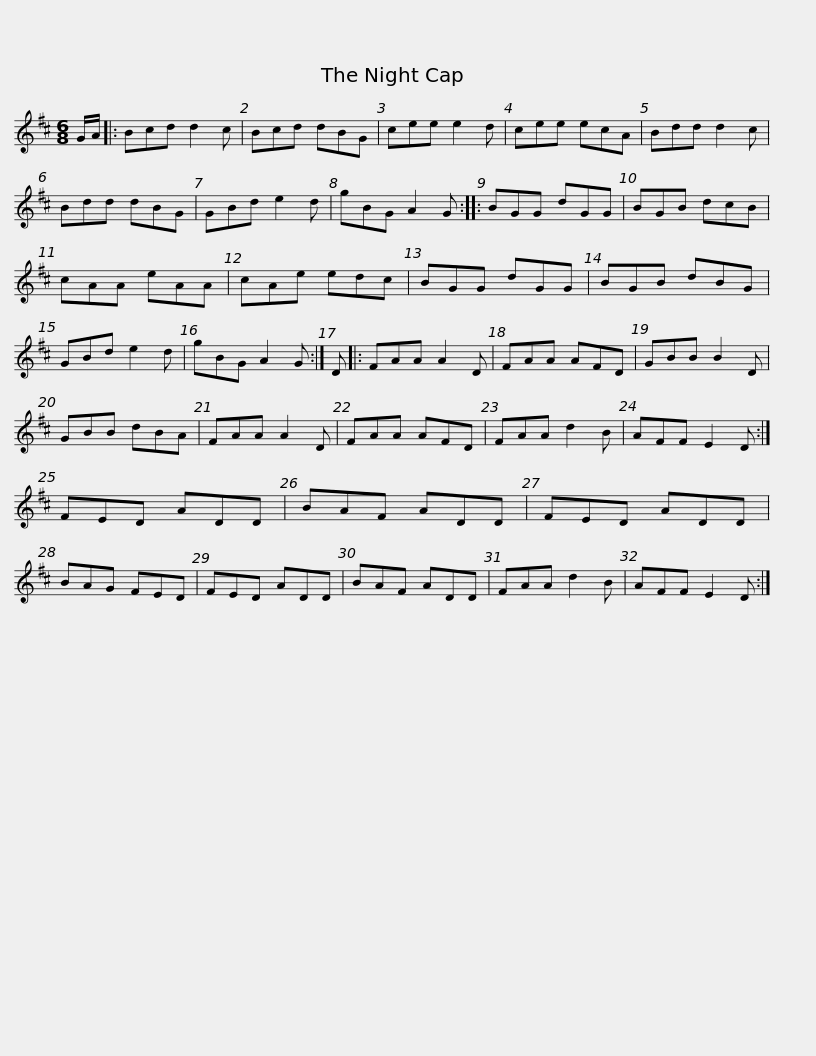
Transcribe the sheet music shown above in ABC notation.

X:1
L:1/8
M:6/8
I:linebreak $
K:D
V:1 treble
V:1
 G/A/ |: Bcd d2 c | Bcd dBG | cee e2 d | cee ecA | %5
 Bdd d2 c | Bdd dBG | GBd e2 d |$ gBG A2 G :: BGG dGG | %10
 BGB dcB | cAA eAA | cAe edc | BGG dGG | BGB dBG |$ %15
 GBd e2 d | gBG A2 G :| D |: FAA A2 D | FAA AFD | %20
 GBB B2 D | GBB dBA | FAA A2 D |$ FAA AFD | FAA d2 B | %25
 AFF E2 D :| FED ADD | BAF ADD | FED ADD | BAG FED |$ %30
 FED ADD | BAF ADD | FAA d2 B | AFF E2 D :| %34
